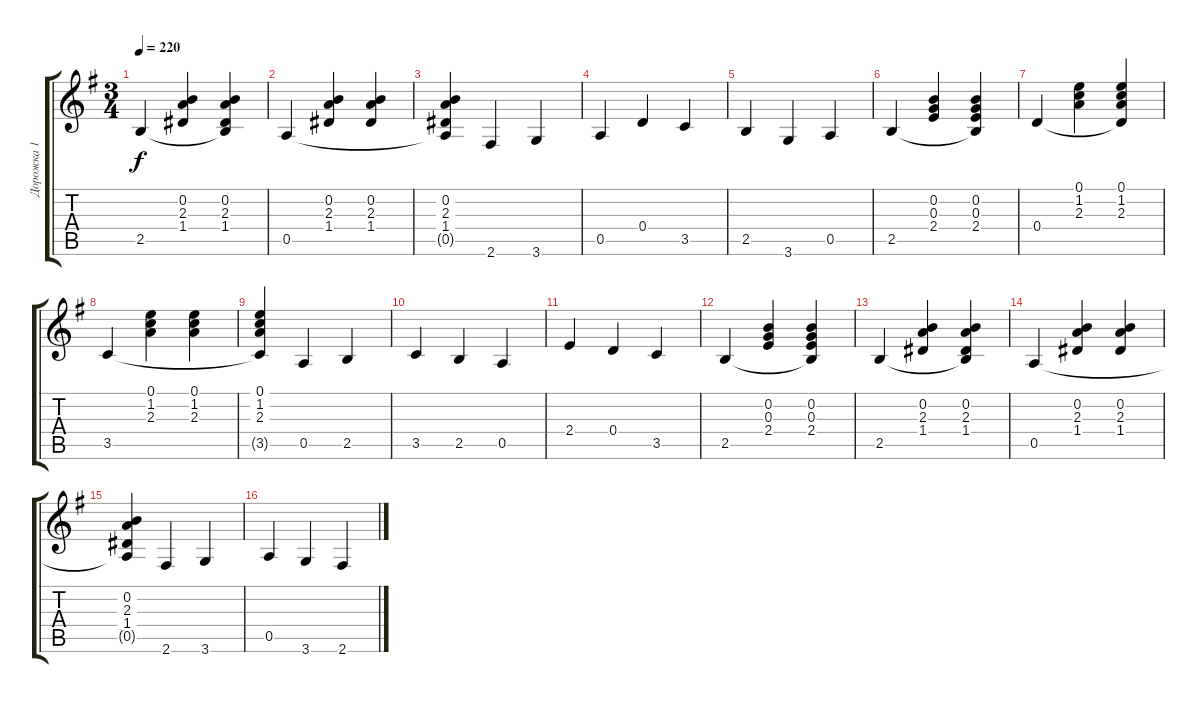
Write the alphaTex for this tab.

\track ("Дорожка 1" "Дорожка 1") {instrument acousticguitarnylon}
\staff {score tabs}
\tuning (E4 B3 G3 D3 A2 E2) {hide}
\ts (3 4)
\tempo 220
\clef g2
\ks eminor
2.5.4{dy f} (0.2 2.3 1.4).4 (0.2 2.3 1.4 2.5{t}).4 |
0.5.4 (0.2 2.3 1.4).4 (0.2 2.3 1.4).4 |
(0.2 2.3 1.4 0.5{t}).4 2.6.4 3.6.4 |
0.5.4 0.4.4 3.5.4 |
2.5.4 3.6.4 0.5.4 |
2.5.4 (0.2 0.3 2.4).4 (0.2 0.3 2.4 2.5{t}).4 |
0.4.4 (0.1 1.2 2.3).4 (0.1 1.2 2.3 0.4{t}).4 |
3.5.4 (0.1 1.2 2.3).4 (0.1 1.2 2.3).4 |
(0.1 1.2 2.3 3.5{t}).4 0.5.4 2.5.4 |
3.5.4 2.5.4 0.5.4 |
2.4.4 0.4.4 3.5.4 |
2.5.4 (0.2 0.3 2.4).4 (0.2 0.3 2.4 2.5{t}).4 |
2.5.4 (0.2 2.3 1.4).4 (0.2 2.3 1.4 2.5{t}).4 |
0.5.4 (0.2 2.3 1.4).4 (0.2 2.3 1.4).4 |
(0.2 2.3 1.4 0.5{t}).4 2.6.4 3.6.4 |
0.5.4 3.6.4 2.6.4
